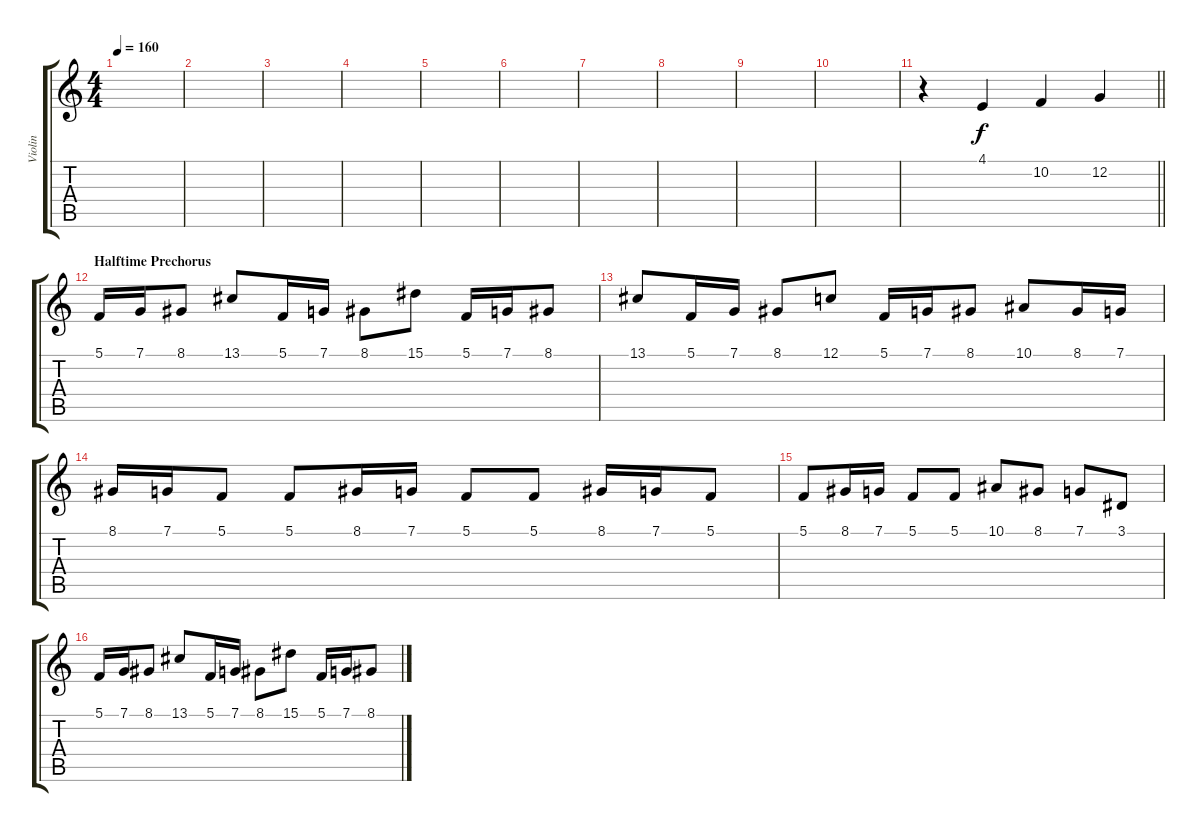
\track ("Violin" "Violin") {instrument violin}
\staff {score tabs}
\tuning (C4 G3 Eb3 Bb2 F2 C2) {hide}
\ts (4 4)
\tempo 160
\clef g2
\ks c
|
|
|
|
|
|
|
|
|
|
\barLineRight lightlight
r.4 4.1.4 10.2.4 12.2.4 |
\section ("" "Halftime Prechorus")
5.1.16 7.1.16 8.1.8 13.1.8 5.1.16 7.1.16 8.1.8 15.1.8 5.1.16 7.1.16 8.1.8 |
13.1.8 5.1.16 7.1.16 8.1.8 12.1.8 5.1.16 7.1.16 8.1.8 10.1.8 8.1.16 7.1.16 |
8.1.16 7.1.16 5.1.8 5.1.8 8.1.16 7.1.16 5.1.8 5.1.8 8.1.16 7.1.16 5.1.8 |
5.1.8 8.1.16 7.1.16 5.1.8 5.1.8 10.1.8 8.1.8 7.1.8 3.1.8 |
5.1.16 7.1.16 8.1.8 13.1.8 5.1.16 7.1.16 8.1.8 15.1.8 5.1.16 7.1.16 8.1.8
